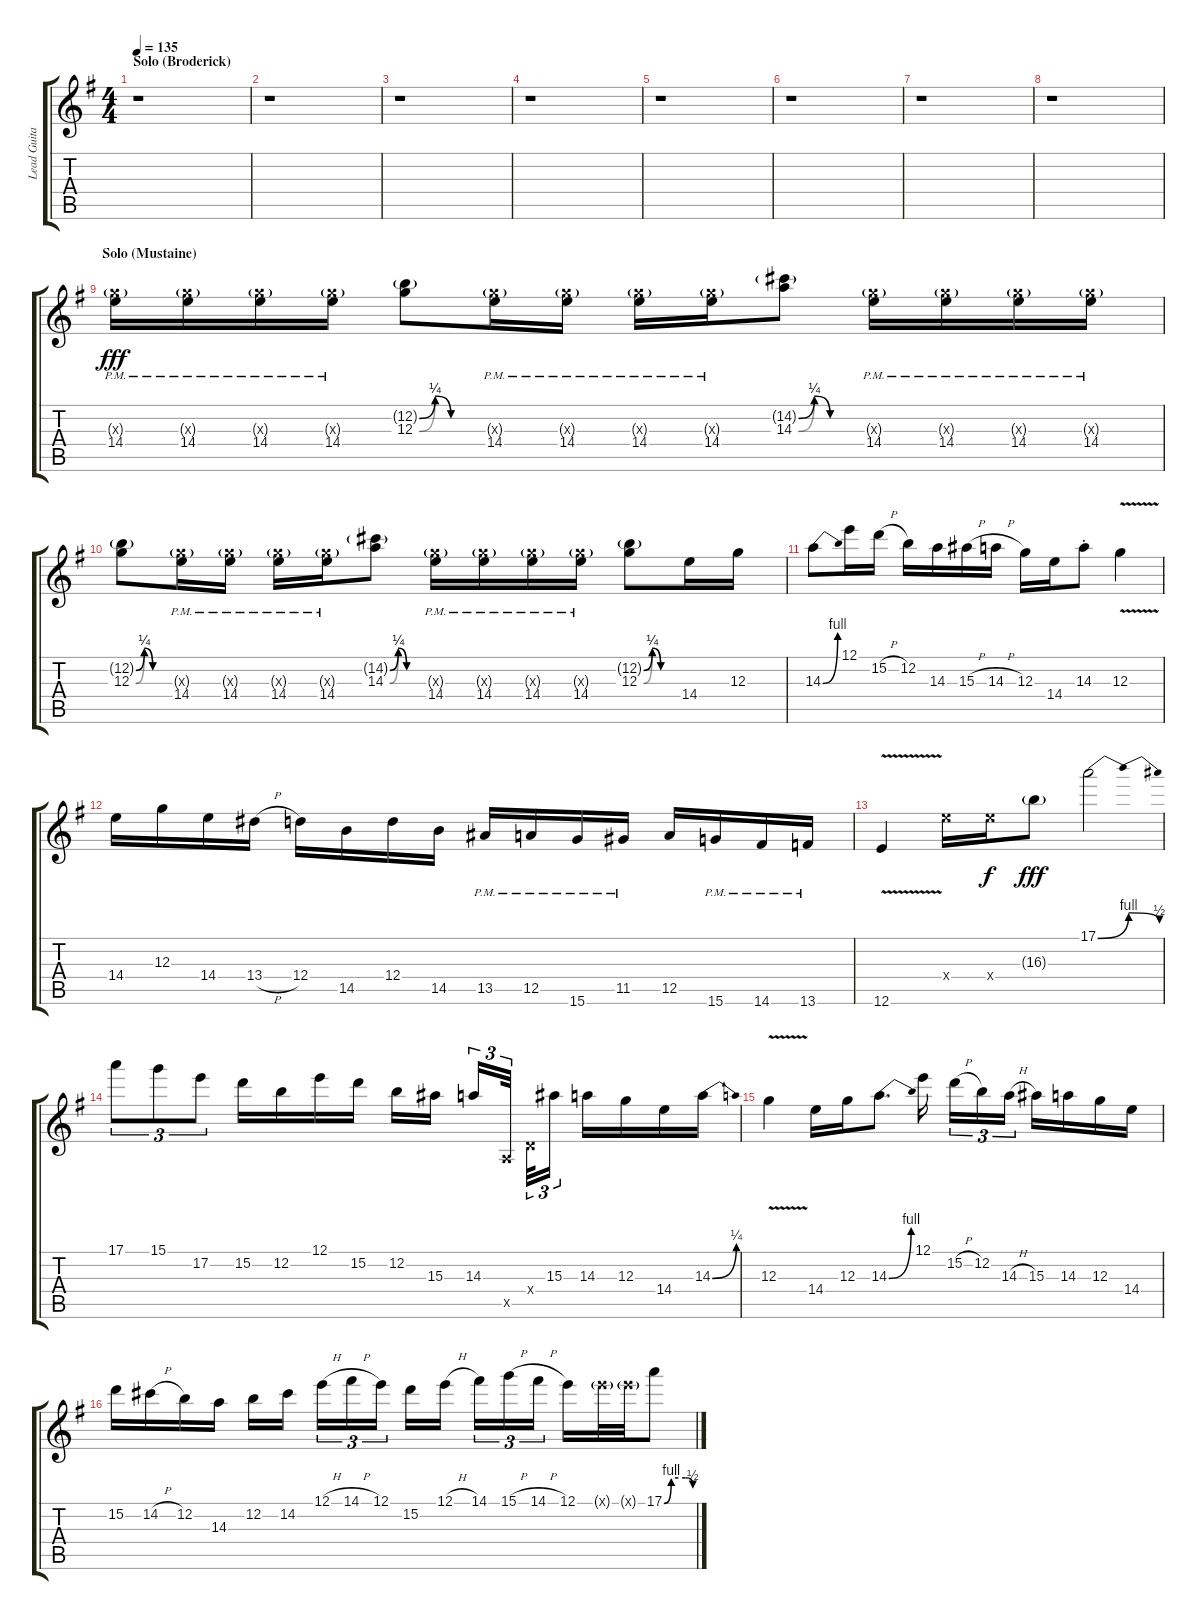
\track ("Lead Guitar II" "Lead Guita") {instrument distortionguitar}
\staff {score tabs}
\tuning (E4 B3 G3 D3 A2 E2) {hide}
\ts (4 4)
\section ("" "Solo (Broderick)")
\tempo 135
\clef g2
\ks eminor
r.1{dy fff} |
r.1 |
r.1 |
r.1 |
r.1 |
r.1 |
r.1 |
r.1 |
\section ("" "Solo (Mustaine)")
(12.3{g pm x} 14.4{pm}).16 (12.3{g pm x} 14.4{pm}).16 (12.3{g pm x} 14.4{pm}).16 (12.3{g pm x} 14.4{pm}).16 (12.2{be (custom 0 0 15 1 30 0 60 0) g} 12.3{be (custom 0 0 15 1 30 0 60 0)}).8 (12.3{g pm x} 14.4{pm}).16 (12.3{g pm x} 14.4{pm}).16 (12.3{g pm x} 14.4{pm}).16 (12.3{g pm x} 14.4{pm}).16 (14.2{be (custom 0 0 15 1 30 0 60 0) g} 14.3{be (custom 0 0 15 1 30 0 60 0)}).8 (12.3{g pm x} 14.4{pm}).16 (12.3{g pm x} 14.4{pm}).16 (12.3{g pm x} 14.4{pm}).16 (12.3{g pm x} 14.4{pm}).16 |
(12.2{be (custom 0 0 15 1 30 0 60 0) g} 12.3{be (custom 0 0 15 1 30 0 60 0)}).8 (12.3{g pm x} 14.4{pm}).16 (12.3{g pm x} 14.4{pm}).16 (12.3{g pm x} 14.4{pm}).16 (12.3{g pm x} 14.4{pm}).16 (14.2{be (custom 0 0 15 1 30 0 60 0) g} 14.3{be (custom 0 0 15 1 30 0 60 0)}).8 (12.3{g pm x} 14.4{pm}).16 (12.3{g pm x} 14.4{pm}).16 (12.3{g pm x} 14.4{pm}).16 (12.3{g pm x} 14.4{pm}).16 (12.2{be (custom 0 0 15 1 30 0 60 0) g} 12.3{be (custom 0 0 15 1 30 0 60 0)}).8 14.4.16 12.3.16 |
14.3{be (bend 0 0 60 4)}.8 12.1.16 15.2{h}.16 12.2.16 14.3.16 15.3{h}.16 14.3{h}.16 12.3.16 14.4.16 14.3{st}.8 12.3{v}.4 |
14.4.16 12.3.16 14.4.16 13.4{h}.16 12.4.16 14.5.16 12.4.16 14.5.16 13.5{pm}.16 12.5{pm}.16 15.6{pm}.16 11.5{pm}.16 12.5.16 15.6{pm}.16 14.6{pm}.16 13.6{pm}.16 |
12.6{v}.4 14.4{x}.16 14.4{x}.16{dy f} 16.3{g}.8{dy fff} 17.1{be (bendrelease 0 0 15 4 30 4 60 2)}.2 |
17.1.8{tu (3 2)} 15.1.8{tu (3 2)} 17.2.8{tu (3 2)} 15.2.16 12.2.16 12.1.16 15.2.16 12.2.16 15.3.16{beam splitsecondary} 14.3.16{tu (3 2)} 0.5{x}.32{tu (3 2) beam splitsecondary} 0.4{x}.32{tu (3 2)} 15.3.16{tu (3 2)} 14.3.16 12.3.16 14.4.16 14.3{be (bend 0 0 60 1)}.16 |
12.3{v}.4 14.4.16 12.3.16 14.3{be (bend 0 0 60 4)}.8{d} 12.1.16{beam splitsecondary} 15.2{h}.16{tu (3 2)} 12.2.16{tu (3 2)} 14.3{h}.16{tu (3 2)} 15.3.16 14.3.16 12.3.16 14.4.16 |
15.2.16 14.2{h}.16 12.2.16 14.3.16 12.2.16 14.2.16{beam splitsecondary} 12.1{h}.16{tu (3 2)} 14.1{h}.16{tu (3 2)} 12.1.16{tu (3 2)} 15.2.16 12.1{h}.16{beam splitsecondary} 14.1.16{tu (3 2)} 15.1{h}.16{tu (3 2)} 14.1{h}.16{tu (3 2)} 12.1.16 12.1{g x}.32 12.1{g x}.32 17.1{be (custom 0 0 15 4 30 4 45 4 60 2)}.8
